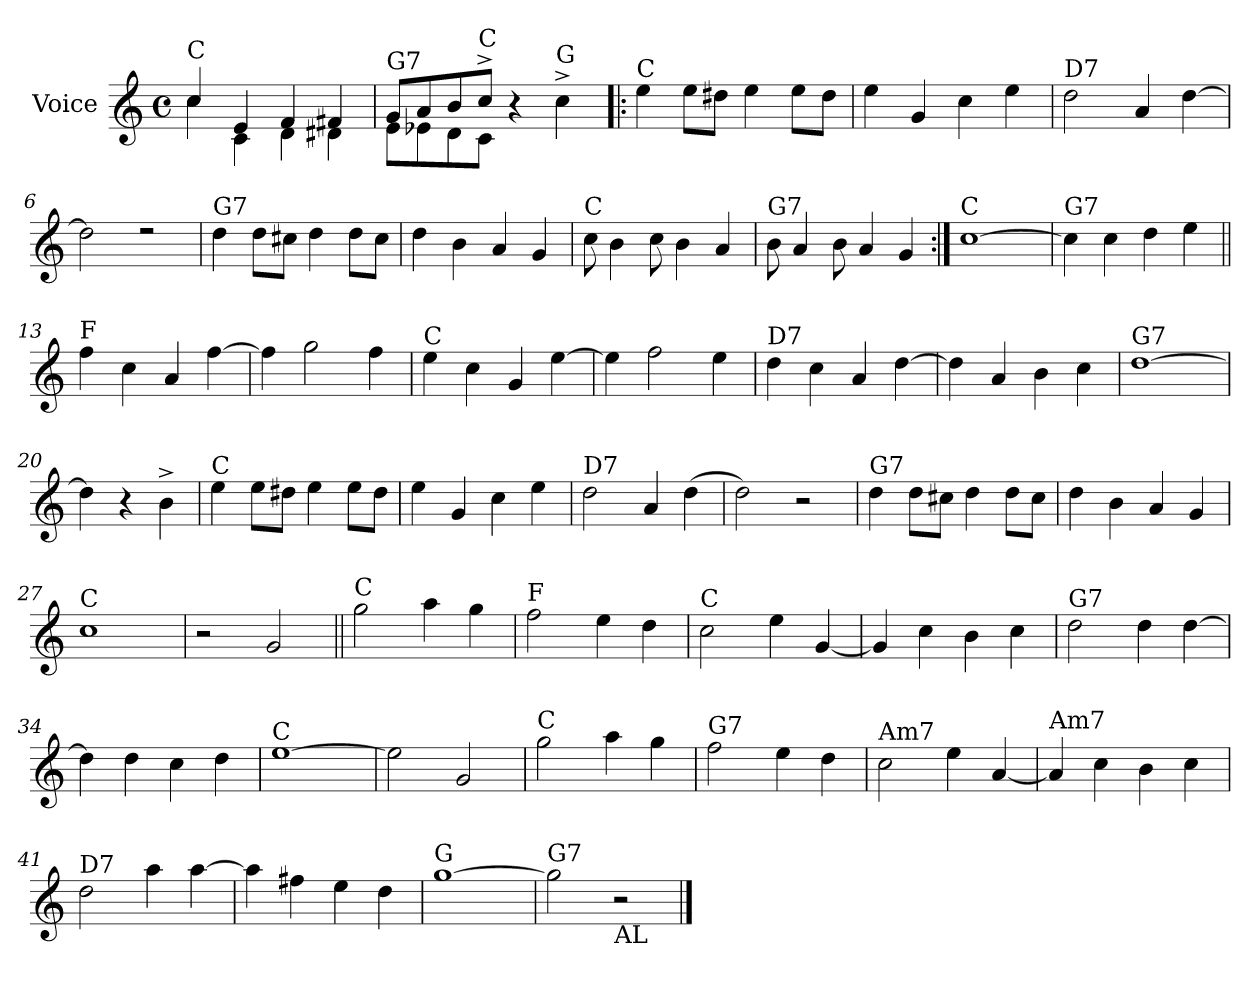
**kern
*part1
*staff1
*I"Voice
*I'V
*clefG2
*k[]
*M4/4
*met(c)
*MM120
=1
*^
!LO:TX:a:t=C	!
4cc/	4cc\
4e/	4c\
4f/	4d\
4f#X/	4d#X\
=2	=2
!LO:TX:t=G7	!
8g/L	8e\L
8a/	8e-X\
8b/	8d\
!LO:TX:a:t=C	!
8cc^/J	8c\J
4r	2ryy
!LO:TX:a:t=G	!
4cc^\	.
*v	*v
=3!|:
!LO:TX:t=C
4ee\
8ee\L
8dd#X\J
4ee\
8ee\L
8dd#\J
=4
4ee\
4g/
4cc\
4ee\
!!LO:LB:g=z
=5
!LO:TX:t=D7
2dd\
4a/
[4dd\
=6
2dd\]
2rdd
=7
!LO:TX:t=G7
4dd\
8dd\L
8cc#X\J
4dd\
8dd\L
8cc#\J
=8
4dd\
4b\
4a/
4g/
!!LO:LB:g=z
=9
!LO:TX:t=C
8cc\
4b\
8cc\
4b\
4a/
=10
!LO:TX:t=G7
8b\
4a/
8b\
4a/
4g/
=11:|!
!LO:TX:t=C
[1cc
=12
!LO:TX:t=G7
4cc\]
4cc\
4dd\
4ee\
!!LO:LB:g=z
=13||
!LO:TX:a:t=F
4ff\
4cc\
4a/
[4ff\
=14
4ff\]
2gg\
4ff\
=15
!LO:TX:a:t=C
4ee\
4cc\
4g/
[4ee\
=16
4ee\]
2ff\
4ee\
=17
!LO:TX:a:t=D7
4dd\
4cc\
4a/
[4dd\
=18
4dd\]
4a/
4b\
4cc\
!!LO:LB:g=z
=19
!LO:TX:a:t=G7
[1dd
=20
4dd\]
4r
4b^\
=21
!LO:TX:a:t=C
4ee\
8ee\L
8dd#X\J
4ee\
8ee\L
8dd#\J
=22
4ee\
4g/
4cc\
4ee\
!!LO:LB:g=z
=23
!LO:TX:a:t=D7
2dd\
4a/
(>4dd\
=24
2dd\)
2r
=25
!LO:TX:a:t=G7
4dd\
8dd\L
8cc#X\J
4dd\
8dd\L
8cc#\J
=26
4dd\
4b\
4a/
4g/
=27
!LO:TX:a:t=C
1cc
=28
2r
2g/
!!LO:LB:g=z
=29||
!LO:TX:a:t=C
2gg\
4aa\
4gg\
=30
!LO:TX:a:t=F
2ff\
4ee\
4dd\
=31
!LO:TX:a:t=C
2cc\
4ee\
[4g/
=32
4g/]
4cc\
4b\
4cc\
=33
!LO:TX:a:t=G7
2dd\
4dd\
[4dd\
!!LO:LB:g=z
=34
4dd\]
4dd\
4cc\
4dd\
=35
!LO:TX:a:t=C
[1ee
=36
2ee\]
2g/
=37
!LO:TX:a:t=C
2gg\
4aa\
4gg\
=38
!LO:TX:a:t=G7
2ff\
4ee\
4dd\
=39
!LO:TX:a:t=Am7
2cc\
4ee\
[4a/
!!LO:LB:g=z
=40
!LO:TX:a:t=Am7
4a/]
4cc\
4b\
4cc\
=41
!LO:TX:a:t=D7
2dd\
4aa\
[4aa\
=42
4aa\]
4ff#X\
4ee\
4dd\
=43
!LO:TX:a:t=G
[1gg
=44
!LO:TX:a:t=G7
2gg\]
!LO:TX:b:t=AL
2r
==
*-
